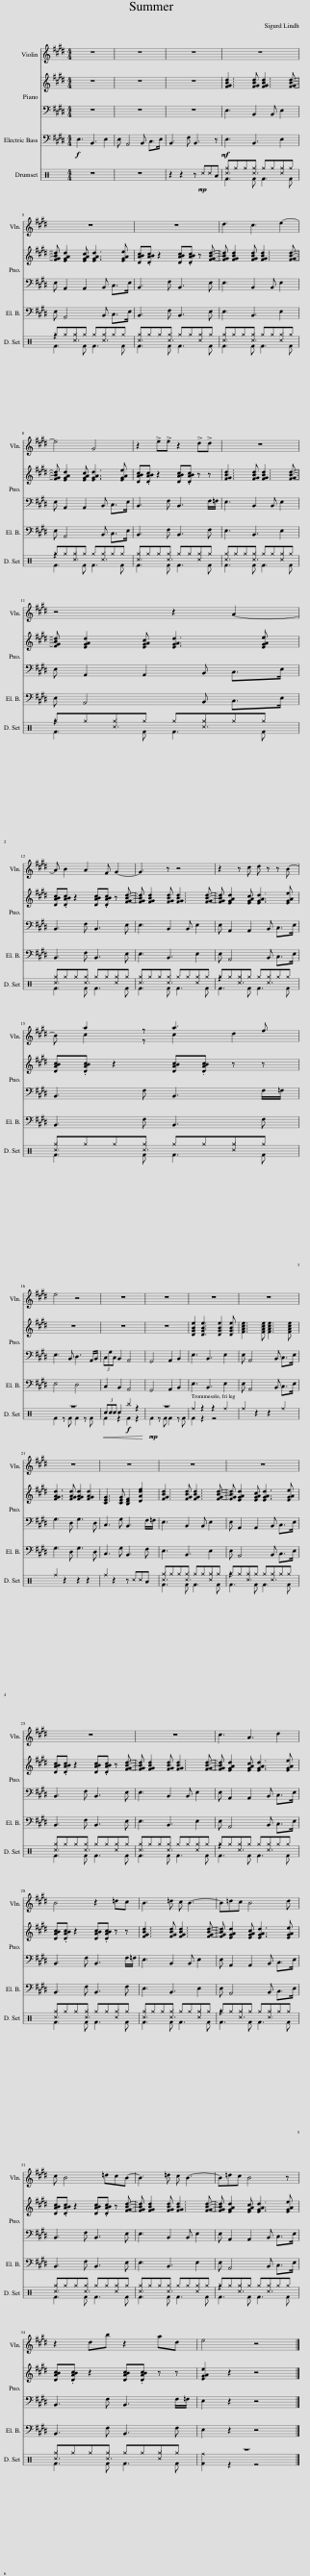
X:1
%%score ( 1 2 ) { 3 | 4 } 5 ( 6 7 8 )
L:1/8
M:4/4
I:linebreak $
K:E
V:1 treble
V:2 treble
V:3 treble
V:4 bass
V:5 bass transpose=-12
V:6 perc
K:none
V:7 perc
K:none
V:8 perc
K:none
V:1
 z8 | z8 | z8 | z8 |$ z8 | %5
 z8 | d3 c3 e2- |$ e4 G4 | z2 !>!e!>!e z2 !>!d!>!d | z8 |$ %10
 z4 z2 A2- |$ A B2 A2 F G2- | G3 z z4 | z2 z c d z z B- |$ B a2 z a3 f |$ %15
 e4 z4 | z8 | z8 | z8 | z8 |$ %20
 z8 | z8 | z8 | z8 |$ z8 | %25
 z8 | c3 A3 d2 |$ B4 z2 =dc | B3 =d c B3- | B=dc B4 d |$ %30
 c B4 =dcB- | B3 =d c B3- | B=dc B4 z |$ z2 db z2 ad | e4 z4 |] %35
V:2
 x8 | x8 | x8 | x8 |$ x8 | %5
 x8 | x8 |$ x8 | x8 | x8 |$ %10
 x8 |$ x8 | x8 | x8 |$ x c2 z c2 d2 |$ %15
 x8 | x8 | x8 | x8 | x8 |$ %20
 x8 | x8 | x8 | x8 |$ x8 | %25
 x8 | x8 |$ x8 | x8 | x8 |$ %30
 x8 | x8 | x8 |$ x8 | x8 |] %35
V:3
 z8 | z8 | z8 | [FGBd]3 [FGBd] [FGBd]3 [FGBd]- |$ [FGBd] [EGAd]2 [EGAc] [EGAd]3 [EGAe] | %5
 [DABc].[DABc] z2 [DABc].[DABc] z [FGBd]- | [FGBd] [FGBd]2 [FGBd] [FGBd]3 [FGBd]- |$ [FGBd] [EGAd]2 [EGAc] [EGAd]3 [EGAe] | [DABc].[DABc] z2 [DABc].[DABc] z z | [FGBd]3 [FGBd] [FGBd]3 [FGBd]- |$ %10
 [FGBd] [EGAd]2 [EGAc] [EGAd]3 [EGAe] |$ [DABc].[DABc] z2 [DABc].[DABc] z [FGBd]- | [FGBd] [FGBd]2 [FGBd] [FGBd]3 [FGBd]- | [FGBd] [EGAd]2 [EGAc] [EGAd]3 [EGAe] |$ [DABc].[DABc] z2 [DABc].[DABc] z z |$ %15
 z8 | z8 | z8 | [DGBe]2 [DGBe]3 [DGBe]2 [DGBe] | [FAce]3 [FAce] [FAce]3 [FAce] |$ %20
 [FGAd]3 [FGAd] [FGAd]2 [FGAd]2 | [CEG]3 [CEG] [B,DF]2 [DAdf]2 | [FGBd]3 [FGBd] [FGBd]3 [FGBd]- | [FGBd] [EGAd]2 [EGAc] [EGAd]3 [EGAe] |$ [DABc].[DABc] z2 [DABc].[DABc] z [FGBd]- | %25
 [FGBd] [FGBd]2 [FGBd] [FGBd]3 [FGBd]- | [FGBd] [EGAd]2 [EGAc] [EGAd]3 [EGAe] |$ [DABc].[DABc] z2 [DABc].[DABc] z z | [FGBd]3 [FGBd] [FGBd]3 [FGBd]- | [FGBd] [EGAd]2 [EGAc] [EGAd]3 [EGAe] |$ %30
 [DABc].[DABc] z2 [DABc].[DABc] z [FGBd]- | [FGBd] [FGBd]2 [FGBd] [FGBd]3 [FGBd]- | [FGBd] [EGAd]2 [EGAc] [EGAd]3 [EGAe] |$ [DABc].[DABc] z2 [DABc].[DABc] z z | [EGAe]2 z2 z4 |] %35
V:4
 z8 | z8 | z8 | E,3 B,,2 B,, E,2 |$ E, A,,2 A,,2 B,, C,>E, | %5
 B,,3 F, B,,3 E, | E,3 B,,2 B,, E,2 |$ E, A,,2 A,,2 B,, C,>E, | B,,3 F, B,,3 F,/=F,/ | E,3 B,,2 B,, E,2 |$ %10
 E, A,,2 A,,2 B,, C,>E, |$ B,,3 F, B,,3 E, | E,3 B,,2 B,, E,2 | E, A,,2 A,,2 B,, C,>E, |$ B,,3 F, B,,3 F,/=F,/ |$ %15
 E,3 B,, D,3 A,,/B,,/ | (3C,G,C, B,,2 A,,4 | G,,4 A,,2 B,,2 | E,3 B,,3 E,2 | E, A,,4 B,, C,>E, |$ %20
 G,3 D, G,3 D, | C,3 G, B,,3 F,/=F,/ | E,3 B,,2 B,, E,2 | E, A,,2 A,,2 B,, C,>E, |$ B,,3 F, B,,3 E, | %25
 E,3 B,,2 B,, E,2 | E, A,,2 A,,2 B,, C,>E, |$ B,,3 F, B,,3 F,/=F,/ | E,3 B,,2 B,, E,2 | E, A,,2 A,,2 B,, C,>E, |$ %30
 B,,3 F, B,,3 E, | E,3 B,,2 B,, E,2 | E, A,,2 A,,2 B,, C,>E, |$ B,,3 F, B,,3 F,/=F,/ | E,2 z2 z4 |] %35
V:5
!f! E,3 B,,3 E,2 | E, A,,4 B,, C,>E, | B,,3 F, B,,3 z |!mf! E,3 B,,3 E,2 |$ E, A,,4 B,, C,>E, | %5
 B,,3 F, B,,3 E, | E,3 B,,3 E,2 |$ E, A,,4 B,, C,>E, | B,,3 F, B,,3 F, | E,3 B,,3 E,2 |$ %10
 E, A,,4 B,, C,>E, |$ B,,3 F, B,,3 E, | E,3 B,,3 E,2 | E, A,,4 B,, C,>E, |$ B,,3 F, B,,3 F, |$ %15
 E,4 D,4 | C,2 B,,2 A,,4 | G,,4 A,,2 B,,2 | E,3 B,,3 E,2 | E, A,,4 B,, C,>E, |$ %20
 G,3 D, G,3 D, | C,3 G, B,,3 F, | E,3 B,,3 E,2 | E, A,,4 B,, C,>E, |$ B,,3 F, B,,3 E, | %25
 E,3 B,,3 E,2 | E, A,,4 B,, C,>E, |$ B,,3 F, B,,3 F, | E,3 B,,3 E,2 | E, A,,4 B,, C,>E, |$ %30
 B,,3 F, B,,3 E, | E,3 B,,3 E,2 | E, A,,4 B,, C,>E, |$ B,,3 F, B,,3 F, | E,2 z2 z4 |] %35
V:6
[K:C] z8 | z8 | z2 z2 z!mp! ^c^cA | ^c3 ^c3 ^c2 |$ z2 ^c3 ^c3 | %5
 ^c3 ^c3 ^c2 | ^c3 ^c3 ^c2 |$ z2 ^c3 ^c3 | ^c3 ^c3 ^c2 | ^c3 ^c3 ^c2 |$ %10
 z2 ^c3 ^c3 |$ ^c3 ^c3 ^c2 | ^c3 ^c3 ^c2 | z2 ^c3 ^c3 |$ ^c3 ^c3 ^c2 |$ %15
 z8 |!<(! (3ccc c2!f! ^b2 z2!<)! |!mp! z8 | ^f2 z2 z2 ^f2 | ^f2 z2 z2 ^f2 |$ %20
 ^f2 z2 z2 z2 | ^f2 z2 z ^c^cA | ^c3 ^c3 ^c2 | z2 ^c3 ^c3 |$ ^c3 ^c3 ^c2 | %25
 ^c3 ^c3 ^c2 | z2 ^c3 ^c3 |$ ^c3 ^c3 ^c2 | ^c3 ^c3 ^c2 | z2 ^c3 ^c3 |$ %30
 ^c3 ^c3 ^c2 | ^c3 ^c3 ^c2 | z2 ^c3 ^c3 |$ ^c3 ^c3 ^c2 | z8 |] %35
V:7
[K:C] x8 | x8 | x8 | F3 F F3 F |$ F3 F F3 F | %5
 F3 F F3 F | F3 F F3 F |$ F3 F F3 F | F3 F F3 F | F3 F F3 F |$ %10
 F3 F F3 F |$ F3 F F3 F | F3 F F3 F | F3 F F3 F |$ F3 F F3 F |$ %15
 F2 z F F2 z F | F2 z2 F2 z2 | F2 z F F2 z F | F2 z2 z4 | x8 |$ %20
 x8 | x8 | F3 F F3 F | F3 F F3 F |$ F3 F F3 F | %25
 F3 F F3 F | F3 F F3 F |$ F3 F F3 F | F3 F F3 F | F3 F F3 F |$ %30
 F3 F F3 F | F3 F F3 F | F3 F F3 F |$ F3 F F3 F | [F^f]2 z2 z4 |] %35
V:8
[K:C] x8 | x8 | x8 | ^g^g^g^g ^g^g^g^g |$ ^g^g^g^g ^g^g^g^g | %5
 ^g^g^g^g ^g^g^g^g | ^g^g^g^g ^g^g^g^g |$ ^g^g^g^g ^g^g^g^g | ^g^g^g^g ^g^g^g^g | ^g^g^g^g ^g^g^g^g |$ %10
 ^g^g^g^g ^g^g^g^g |$ ^g^g^g^g ^g^g^g^g | ^g^g^g^g ^g^g^g^g | ^g^g^g^g ^g^g^g^g |$ ^g^g^g^g ^g^g^g^g |$ %15
 x8 | x8 | x8 | x8 | x8 |$ %20
 x8 | x8 | ^g^g^g^g ^g^g^g^g | ^g^g^g^g ^g^g^g^g |$ ^g^g^g^g ^g^g^g^g | %25
 ^g^g^g^g ^g^g^g^g | ^g^g^g^g ^g^g^g^g |$ ^g^g^g^g ^g^g^g^g | ^g^g^g^g ^g^g^g^g | ^g^g^g^g ^g^g^g^g |$ %30
 ^g^g^g^g ^g^g^g^g | ^g^g^g^g ^g^g^g^g | ^g^g^g^g ^g^g^g^g |$ ^g^g^g^g ^g^g^g^g | x8 |] %35
